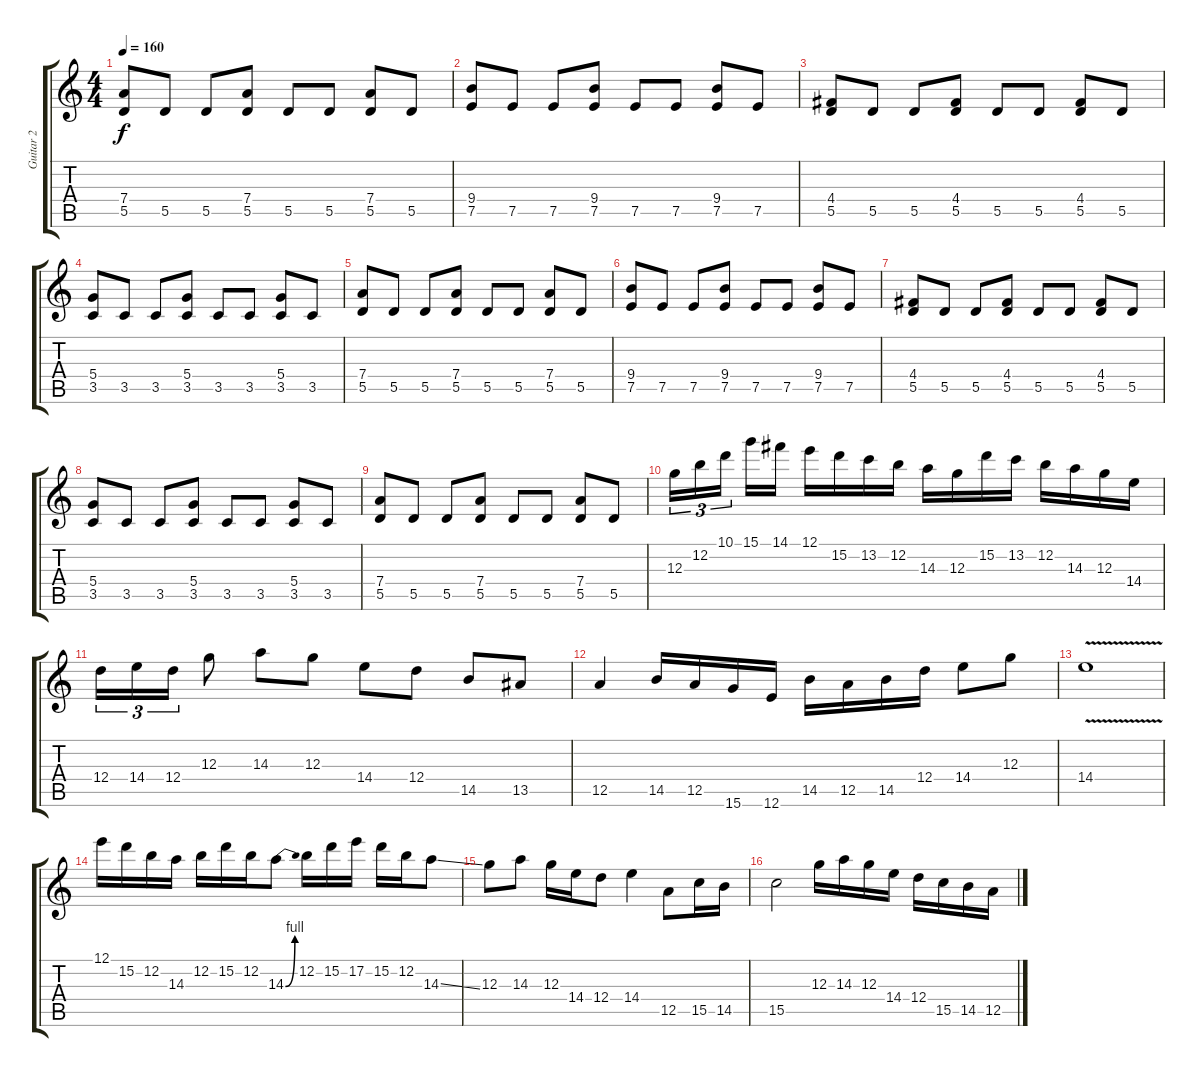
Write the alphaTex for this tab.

\track ("Guitar 2" "Guitar 2") {instrument distortionguitar}
\staff {score tabs}
\tuning (E4 B3 G3 D3 A2 E2) {hide}
\ts (4 4)
\tempo 160
\clef g2
\ks c
(7.4 5.5).8{dy f} 5.5.8 5.5.8 (7.4 5.5).8 5.5.8 5.5.8 (7.4 5.5).8 5.5.8 |
(9.4 7.5).8{instrument distortionguitar} 7.5.8 7.5.8 (9.4 7.5).8 7.5.8 7.5.8 (9.4 7.5).8 7.5.8 |
(4.4 5.5).8 5.5.8 5.5.8 (4.4 5.5).8 5.5.8 5.5.8 (4.4 5.5).8 5.5.8 |
(5.4 3.5).8 3.5.8 3.5.8 (5.4 3.5).8 3.5.8 3.5.8 (5.4 3.5).8 3.5.8 |
(7.4 5.5).8 5.5.8 5.5.8 (7.4 5.5).8 5.5.8 5.5.8 (7.4 5.5).8 5.5.8 |
(9.4 7.5).8{instrument distortionguitar} 7.5.8 7.5.8 (9.4 7.5).8 7.5.8 7.5.8 (9.4 7.5).8 7.5.8 |
(4.4 5.5).8 5.5.8 5.5.8 (4.4 5.5).8 5.5.8 5.5.8 (4.4 5.5).8 5.5.8 |
(5.4 3.5).8 3.5.8 3.5.8 (5.4 3.5).8 3.5.8 3.5.8 (5.4 3.5).8 3.5.8 |
(7.4 5.5).8 5.5.8 5.5.8 (7.4 5.5).8 5.5.8 5.5.8 (7.4 5.5).8 5.5.8 |
12.3.16{tu (3 2) instrument electricguitarjazz} 12.2.16{tu (3 2)} 10.1.16{tu (3 2)} 15.1.16 14.1.16 12.1.16 15.2.16 13.2.16 12.2.16 14.3.16 12.3.16 15.2.16 13.2.16 12.2.16 14.3.16 12.3.16 14.4.16 |
12.4.16{tu (3 2)} 14.4.16{tu (3 2)} 12.4.16{tu (3 2)} 12.3.8 14.3.8 12.3.8 14.4.8 12.4.8 14.5.8 13.5.8 |
12.5.4 14.5.16 12.5.16 15.6.16 12.6.16 14.5.16 12.5.16 14.5.16 12.4.16 14.4.8 12.3.8 |
14.4{v}.1 |
12.1.16 15.2.16 12.2.16 14.3.16 12.2.16 15.2.16 12.2.16 14.3{be (bend 0 0 60 4)}.8 12.2.16 15.2.16 17.2.16 15.2.16 12.2.16 14.3{ss}.8 |
12.3.8 14.3.8 12.3.16 14.4.16 12.4.8 14.4.4 12.5.8 15.5.16 14.5.16 |
15.5.2 12.3.16 14.3.16 12.3.16 14.4.16 12.4.16 15.5.16 14.5.16 12.5.16
